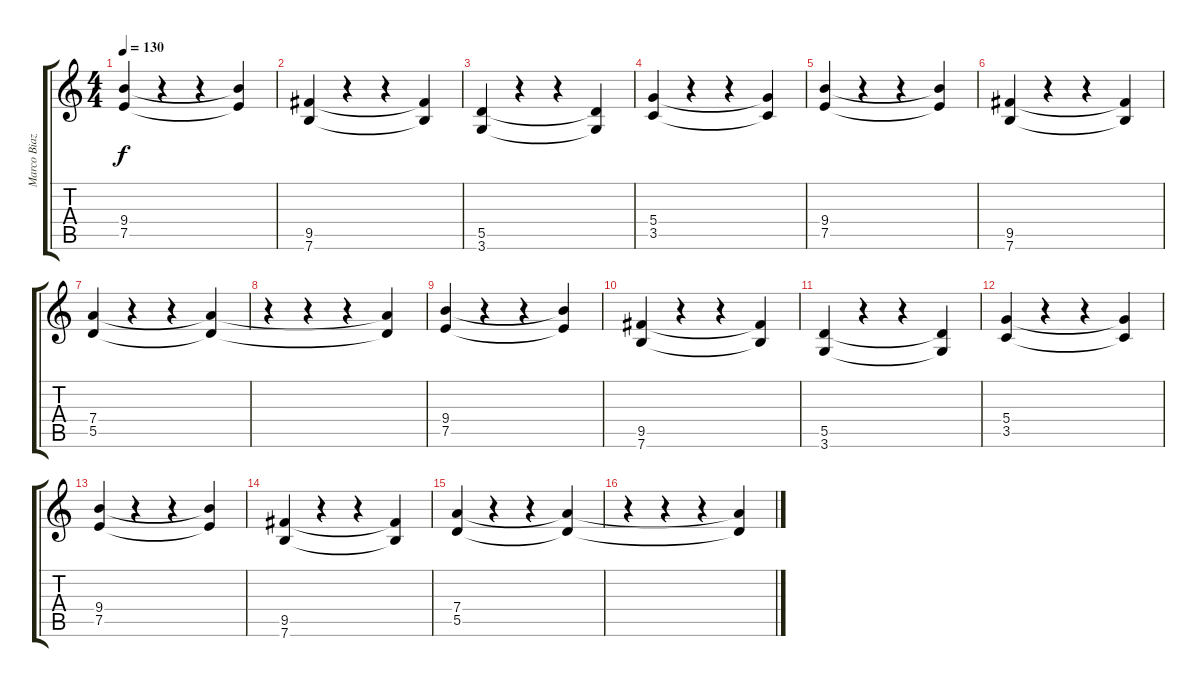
\track ("Marco Biazzi" "Marco Biaz") {instrument distortionguitar}
\staff {score tabs}
\tuning (E4 B3 G3 D3 A2 E2) {hide}
\ts (4 4)
\tempo 130
\clef g2
\ks c
(9.4 7.5).4{dy f} r.4 r.4 (9.4{t} 7.5{t}).4 |
(9.5 7.6).4 r.4 r.4 (9.5{t} 7.6{t}).4 |
(5.5 3.6).4 r.4 r.4 (5.5{t} 3.6{t}).4 |
(5.4 3.5).4 r.4 r.4 (5.4{t} 3.5{t}).4 |
(9.4 7.5).4 r.4 r.4 (9.4{t} 7.5{t}).4 |
(9.5 7.6).4 r.4 r.4 (9.5{t} 7.6{t}).4 |
(7.4 5.5).4 r.4 r.4 (7.4{t} 5.5{t}).4 |
r.4 r.4 r.4 (7.4{t} 5.5{t}).4 |
(9.4 7.5).4 r.4 r.4 (9.4{t} 7.5{t}).4 |
(9.5 7.6).4 r.4 r.4 (9.5{t} 7.6{t}).4 |
(5.5 3.6).4 r.4 r.4 (5.5{t} 3.6{t}).4 |
(5.4 3.5).4 r.4 r.4 (5.4{t} 3.5{t}).4 |
(9.4 7.5).4 r.4 r.4 (9.4{t} 7.5{t}).4 |
(9.5 7.6).4 r.4 r.4 (9.5{t} 7.6{t}).4 |
(7.4 5.5).4 r.4 r.4 (7.4{t} 5.5{t}).4 |
r.4 r.4 r.4 (7.4{t} 5.5{t}).4
